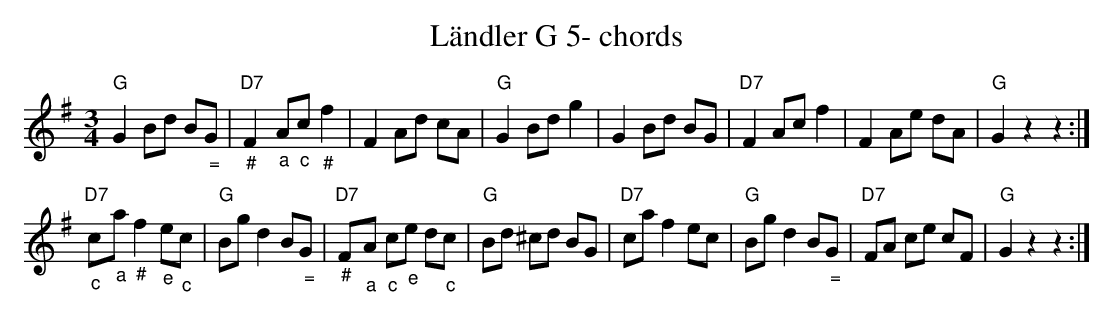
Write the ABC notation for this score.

X:1
T:L\"andler G 5- chords
M:3/4
L:1/8
K:Gmaj%%MIDI gchordon
"G"G2 Bd B"_ ="G | "D7""_#"F2"_a"A"_c"c"_#"f2 | F2Ad cA | "G"G2Bdg2 | G2 Bd BG | "D7"F2Acf2 | F2Ae dA | "G"G2z2z2 :|
"D7""_c"c"_a"a"_#"f2"_e"e"_c"c | "G"Bgd2B"_ ="G | "D7""_#"F"_a"A "_c"c"_e"e d"_c"c | "G"Bd ^cd BG | "D7"caf2ec | "G"Bgd2B"_ ="G | "D7"FA ce cF | "G"G2z2z2 :|
